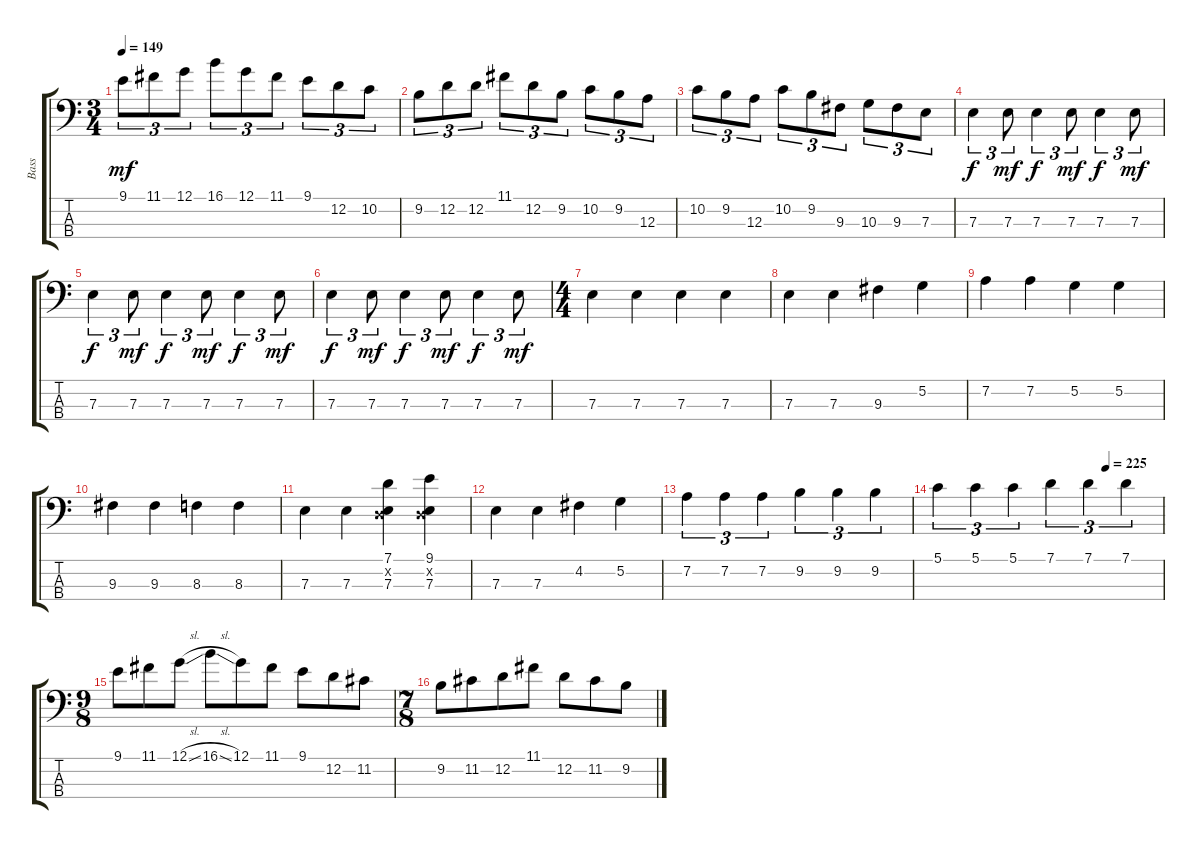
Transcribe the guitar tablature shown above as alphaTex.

\track ("Bass" "Bass") {instrument electricbassfinger}
\staff {score tabs}
\tuning (G2 D2 A1 E1) {hide}
\ts (3 4)
\tempo 149
\clef f4
\ks c
9.1.8{tu (3 2) dy mf} 11.1.8{tu (3 2)} 12.1.8{tu (3 2)} 16.1.8{tu (3 2)} 12.1.8{tu (3 2)} 11.1.8{tu (3 2)} 9.1.8{tu (3 2)} 12.2.8{tu (3 2)} 10.2.8{tu (3 2)} |
9.2.8{tu (3 2)} 12.2.8{tu (3 2)} 12.2.8{tu (3 2)} 11.1.8{tu (3 2)} 12.2.8{tu (3 2)} 9.2.8{tu (3 2)} 10.2.8{tu (3 2)} 9.2.8{tu (3 2)} 12.3.8{tu (3 2)} |
10.2.8{tu (3 2)} 9.2.8{tu (3 2)} 12.3.8{tu (3 2)} 10.2.8{tu (3 2)} 9.2.8{tu (3 2)} 9.3.8{tu (3 2)} 10.3.8{tu (3 2)} 9.3.8{tu (3 2)} 7.3.8{tu (3 2)} |
7.3.4{tu (3 2) dy f} 7.3.8{tu (3 2) dy mf} 7.3.4{tu (3 2) dy f} 7.3.8{tu (3 2) dy mf} 7.3.4{tu (3 2) dy f} 7.3.8{tu (3 2) dy mf} |
7.3.4{tu (3 2) dy f} 7.3.8{tu (3 2) dy mf} 7.3.4{tu (3 2) dy f} 7.3.8{tu (3 2) dy mf} 7.3.4{tu (3 2) dy f} 7.3.8{tu (3 2) dy mf} |
7.3.4{tu (3 2) dy f} 7.3.8{tu (3 2) dy mf} 7.3.4{tu (3 2) dy f} 7.3.8{tu (3 2) dy mf} 7.3.4{tu (3 2) dy f} 7.3.8{tu (3 2) dy mf} |
\ts (4 4)
7.3.4 7.3.4 7.3.4 7.3.4 |
7.3.4 7.3.4 9.3.4 5.2.4 |
7.2.4 7.2.4 5.2.4 5.2.4 |
9.3.4 9.3.4 8.3.4 8.3.4 |
7.3.4 7.3.4 (7.1 0.2{x} 7.3).4 (9.1 0.2{x} 7.3).4 |
7.3.4 7.3.4 4.2.4 5.2.4 |
7.2.4{tu (3 2)} 7.2.4{tu (3 2)} 7.2.4{tu (3 2)} 9.2.4{tu (3 2)} 9.2.4{tu (3 2)} 9.2.4{tu (3 2)} |
\tempo (225 0.75)
5.1.4{tu (3 2)} 5.1.4{tu (3 2)} 5.1.4{tu (3 2)} 7.1.4{tu (3 2)} 7.1.4{tu (3 2)} 7.1.4{tu (3 2)} |
\ts (9 8)
9.1.8 11.1.8 12.1{sl}.8 16.1{sl}.8 12.1.8 11.1.8 9.1.8 12.2.8 11.2.8 |
\ts (7 8)
9.2.8 11.2.8 12.2.8 11.1.8 12.2.8 11.2.8 9.2.8
